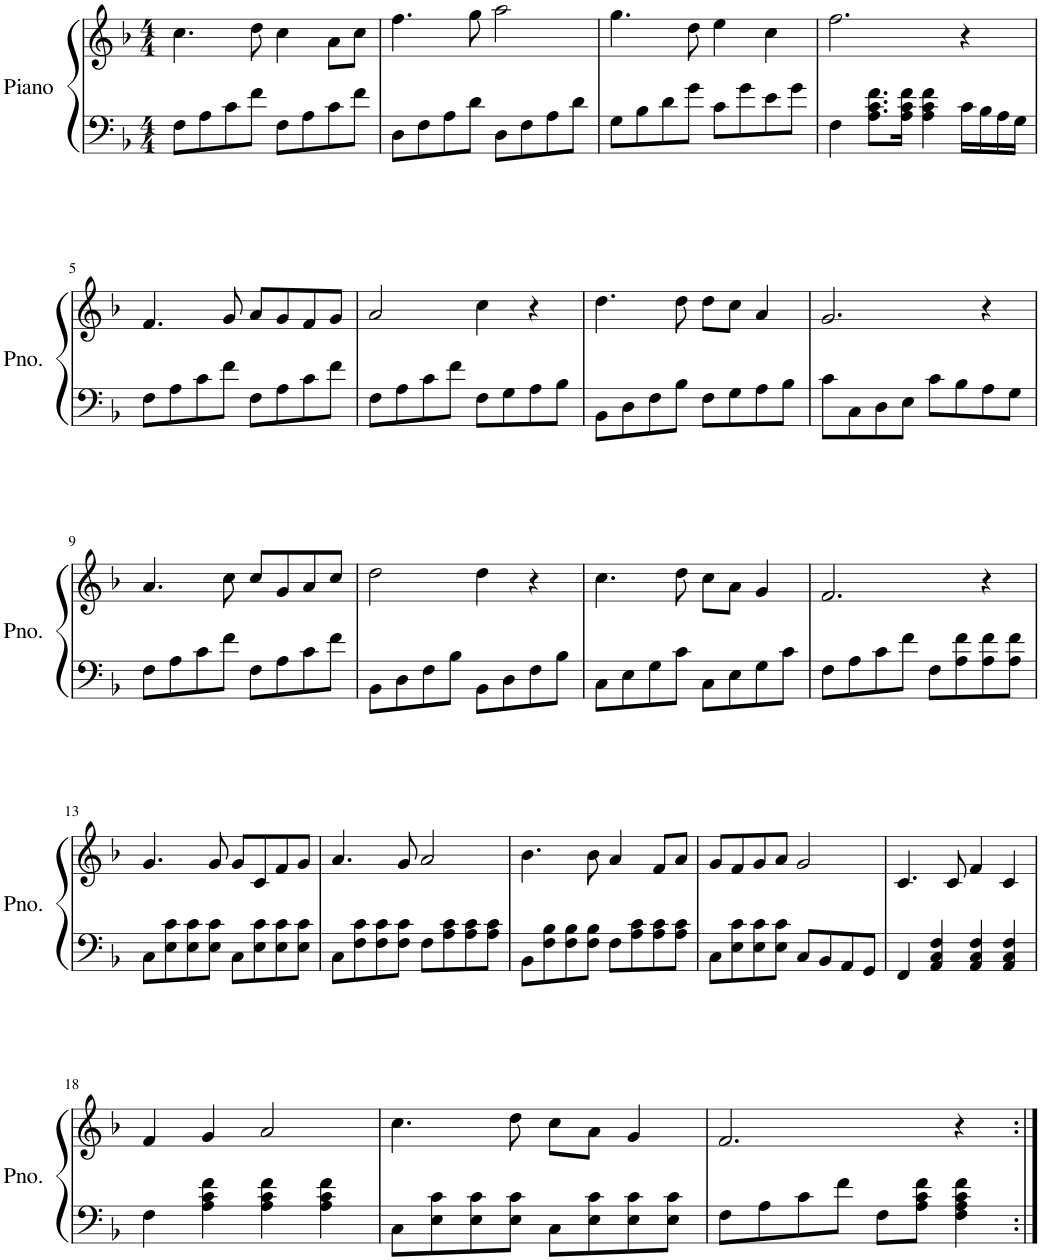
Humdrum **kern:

**kern	**kern
*part1	*part1
*staff2	*staff1
*I"Piano	*
*I'Pno.	*
*clefF4	*clefG2
*k[b-]	*k[b-]
*M4/4	*M4/4
=1	=1
8F\L	4.cc\
8A\	.
8c\	.
8f\J	8dd\
8F\L	4cc\
8A\	.
8c\	8a\L
8f\J	8cc\J
=2	=2
8D\L	4.ff\
8F\	.
8A\	.
8d\J	8gg\
8D\L	2aa\
8F\	.
8A\	.
8d\J	.
=3	=3
8G\L	4.gg\
8B-\	.
8d\	.
8g\J	8dd\
8c\L	4ee\
8g\	.
8e\	4cc\
8g\J	.
=4	=4
4F\	2.ff\
8.A\ 8.c\ 8.f\L	.
16A\ 16c\ 16f\Jk	.
4A\ 4c\ 4f\	.
16c\LL	4r
16B-\	.
16A\	.
16G\JJ	.
!!LO:LB:g=z
=5	=5
8F\L	4.f/
8A\	.
8c\	.
8f\J	8g/
8F\L	8a/L
8A\	8g/
8c\	8f/
8f\J	8g/J
=6	=6
8F\L	2a/
8A\	.
8c\	.
8f\J	.
8F\L	4cc\
8G\	.
8A\	4r
8B-\J	.
=7	=7
8BB-\L	4.dd\
8D\	.
8F\	.
8B-\J	8dd\
8F\L	8dd\L
8G\	8cc\J
8A\	4a/
8B-\J	.
=8	=8
8c\L	2.g/
8C\	.
8D\	.
8E\J	.
8c\L	.
8B-\	.
8A\	4r
8G\J	.
!!LO:LB:g=z
=9	=9
8F\L	4.a/
8A\	.
8c\	.
8f\J	8cc\
8F\L	8cc/L
8A\	8g/
8c\	8a/
8f\J	8cc/J
=10	=10
8BB-\L	2dd\
8D\	.
8F\	.
8B-\J	.
8BB-\L	4dd\
8D\	.
8F\	4r
8B-\J	.
=11	=11
8C\L	4.cc\
8E\	.
8G\	.
8c\J	8dd\
8C\L	8cc\L
8E\	8a\J
8G\	4g/
8c\J	.
=12	=12
8F\L	2.f/
8A\	.
8c\	.
8f\J	.
8F\L	.
8A\ 8f\	.
8A\ 8f\	4r
8A\ 8f\J	.
!!LO:LB:g=z
=13	=13
8C\L	4.g/
8E\ 8c\	.
8E\ 8c\	.
8E\ 8c\J	8g/
8C\L	8g/L
8E\ 8c\	8c/
8E\ 8c\	8f/
8E\ 8c\J	8g/J
=14	=14
8C\L	4.a/
8F\ 8c\	.
8F\ 8c\	.
8F\ 8c\J	8g/
8F\L	2a/
8A\ 8c\	.
8A\ 8c\	.
8A\ 8c\J	.
=15	=15
8BB-\L	4.b-\
8F\ 8B-\	.
8F\ 8B-\	.
8F\ 8B-\J	8b-\
8F\L	4a/
8A\ 8c\	.
8A\ 8c\	8f/L
8A\ 8c\J	8a/J
=16	=16
8C\L	8g/L
8E\ 8c\	8f/
8E\ 8c\	8g/
8E\ 8c\J	8a/J
8C/L	2g/
8BB-/	.
8AA/	.
8GG/J	.
=17	=17
4FF/	4.c/
4AA/ 4C/ 4F/	.
.	8c/
4AA/ 4C/ 4F/	4f/
4AA/ 4C/ 4F/	4c/
!!LO:LB:g=z
=18	=18
4F\	4f/
4A\ 4c\ 4f\	4g/
4A\ 4c\ 4f\	2a/
4A\ 4c\ 4f\	.
=19	=19
8C\L	4.cc\
8E\ 8c\	.
8E\ 8c\	.
8E\ 8c\J	8dd\
8C\L	8cc\L
8E\ 8c\	8a\J
8E\ 8c\	4g/
8E\ 8c\J	.
=20	=20
8F\L	2.f/
8A\	.
8c\	.
8f\J	.
8F\L	.
8A\ 8c\ 8f\J	.
4F\ 4A\ 4c\ 4f\	4r
=:|!	=:|!
*-	*-
